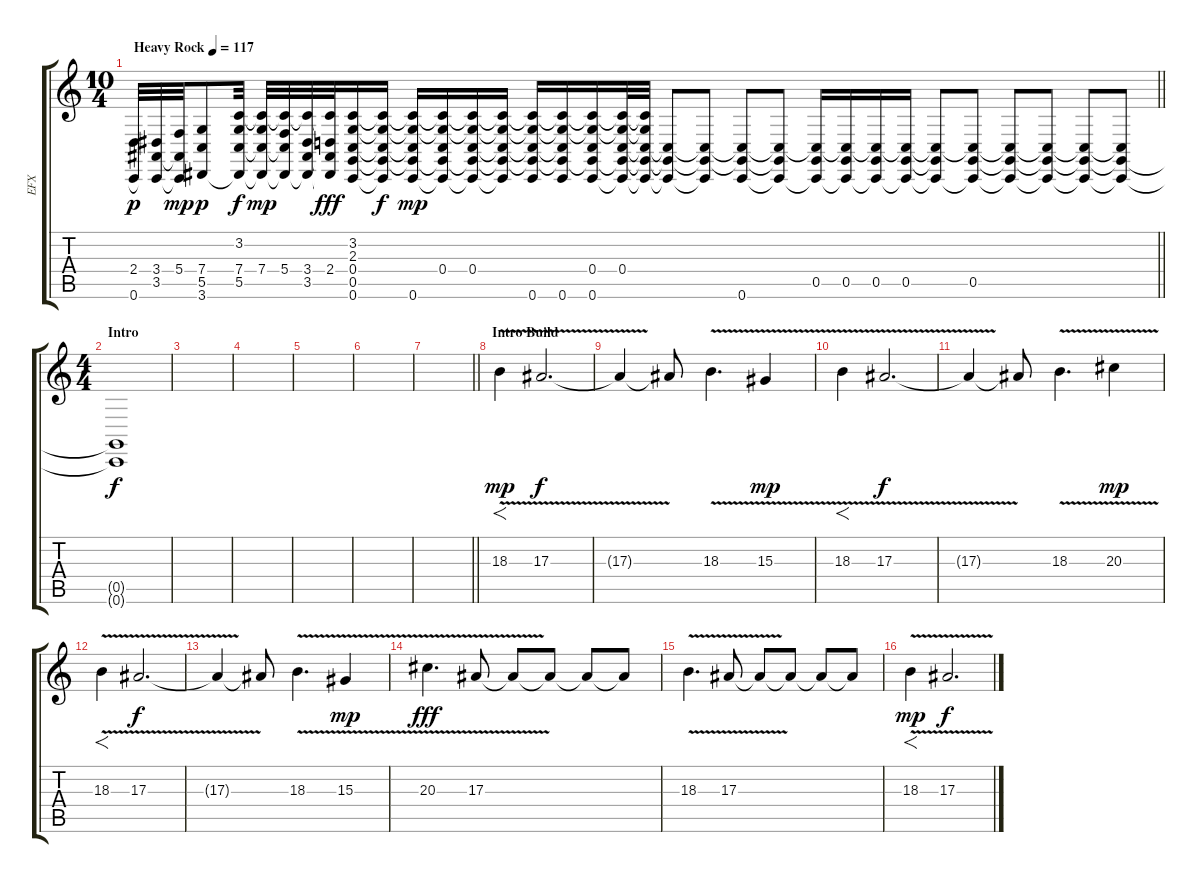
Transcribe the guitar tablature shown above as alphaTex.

\track ("EFX" "EFX") {instrument fx7echoes}
\staff {score tabs}
\tuning (D4 A3 F3 C3 G2 C2) {hide}
\ts (10 4)
\tempo (117 "Heavy Rock")
\clef g2
\barLineRight lightlight
\ks c
(2.4 0.6).32{dy p balance 0 instrument gunshot} (3.4 3.5 0.6{t}).32 (5.4 3.5{t} 0.6{t}).32{dy mp balance 3} (7.4 5.5 3.6).8{dy p} (3.2 7.4 5.5 3.6{t}).32{dy f} (3.2{t} 7.4 5.5{t} 3.6{t}).32{dy mp} (3.2{t} 5.4 5.5{t} 3.6{t}).32 (3.2{t} 3.4 3.5 3.6{t}).32 (3.2{t} 2.4 3.5{t} 3.6{t}).32{dy fff} (3.2 2.3 0.4 0.5 0.6).16{balance 10} (3.2{t} 2.3{t} 0.4{t} 0.5{t} 0.6{t}).16{dy f} (3.2{t} 2.3{t} 0.4{t} 0.5{t} 0.6).16{dy mp} (3.2{t} 2.3{t} 0.4 0.5{t} 0.6{t}).16 (3.2{t} 2.3{t} 0.4 0.5{t} 0.6{t}).16 (3.2{t} 2.3{t} 0.4{t} 0.5{t} 0.6{t}).16 (3.2{t} 2.3{t} 0.4{t} 0.5{t} 0.6).16 (3.2{t} 2.3{t} 0.4{t} 0.5{t} 0.6).16 (3.2{t} 2.3{t} 0.4 0.5{t} 0.6).16 (3.2{t} 2.3{t} 0.4 0.5{t} 0.6{t}).32 (3.2{t} 2.3{t} 0.4{t} 0.5{t} 0.6{t}).32 (0.4{t} 0.5{t} 0.6{t}).8 (0.4{t} 0.5{t} 0.6{t}).8 (0.4{t} 0.5{t} 0.6).8 (0.4{t} 0.5{t} 0.6{t}).8 (0.4{t} 0.5 0.6{t}).16 (0.4{t} 0.5 0.6{t}).16 (0.4{t} 0.5 0.6{t}).16 (0.4{t} 0.5 0.6{t}).16 (0.4{t} 0.5{t} 0.6{t}).8 (0.4{t} 0.5 0.6{t}).8 (0.4{t} 0.5{t} 0.6{t}).8 (0.4{t} 0.5{t} 0.6{t}).8 (0.4{t} 0.5{t} 0.6{t}).8 (0.4{t} 0.5{t} 0.6{t}).8 |
\ts (4 4)
\section ("" "Intro")
(0.5{t} 0.6{t}).1{dy f} |
|
|
|
|
\barLineRight lightlight
|
\section ("" "Intro Build")
18.3{v}.4{f dy mp balance 6 instrument fx7echoes} 17.3{v}.2{d dy f} |
17.3{t}.4 17.3{t}.8 18.3{v}.4{d} 15.3{v}.4{dy mp} |
18.3{v}.4{f} 17.3{v}.2{d dy f} |
17.3{t}.4 17.3{t}.8 18.3{v}.4{d} 20.3{v}.4{dy mp} |
18.3{v}.4{f} 17.3{v}.2{d dy f} |
17.3{t}.4 17.3{t}.8 18.3{v}.4{d} 15.3{v}.4{dy mp} |
20.3{v}.4{d dy fff} 17.3{v}.8 17.3{t}.8{balance 0} 17.3{t}.8{balance 8} 17.3{t}.8{balance 16} 17.3{t}.8{balance 10} |
18.3{v}.4{d} 17.3{v}.8 17.3{t}.8{balance 0} 17.3{t}.8{balance 8} 17.3{t}.8{balance 16} 17.3{t}.8{balance 10} |
18.3{v}.4{f dy mp} 17.3{v}.2{d dy f}
